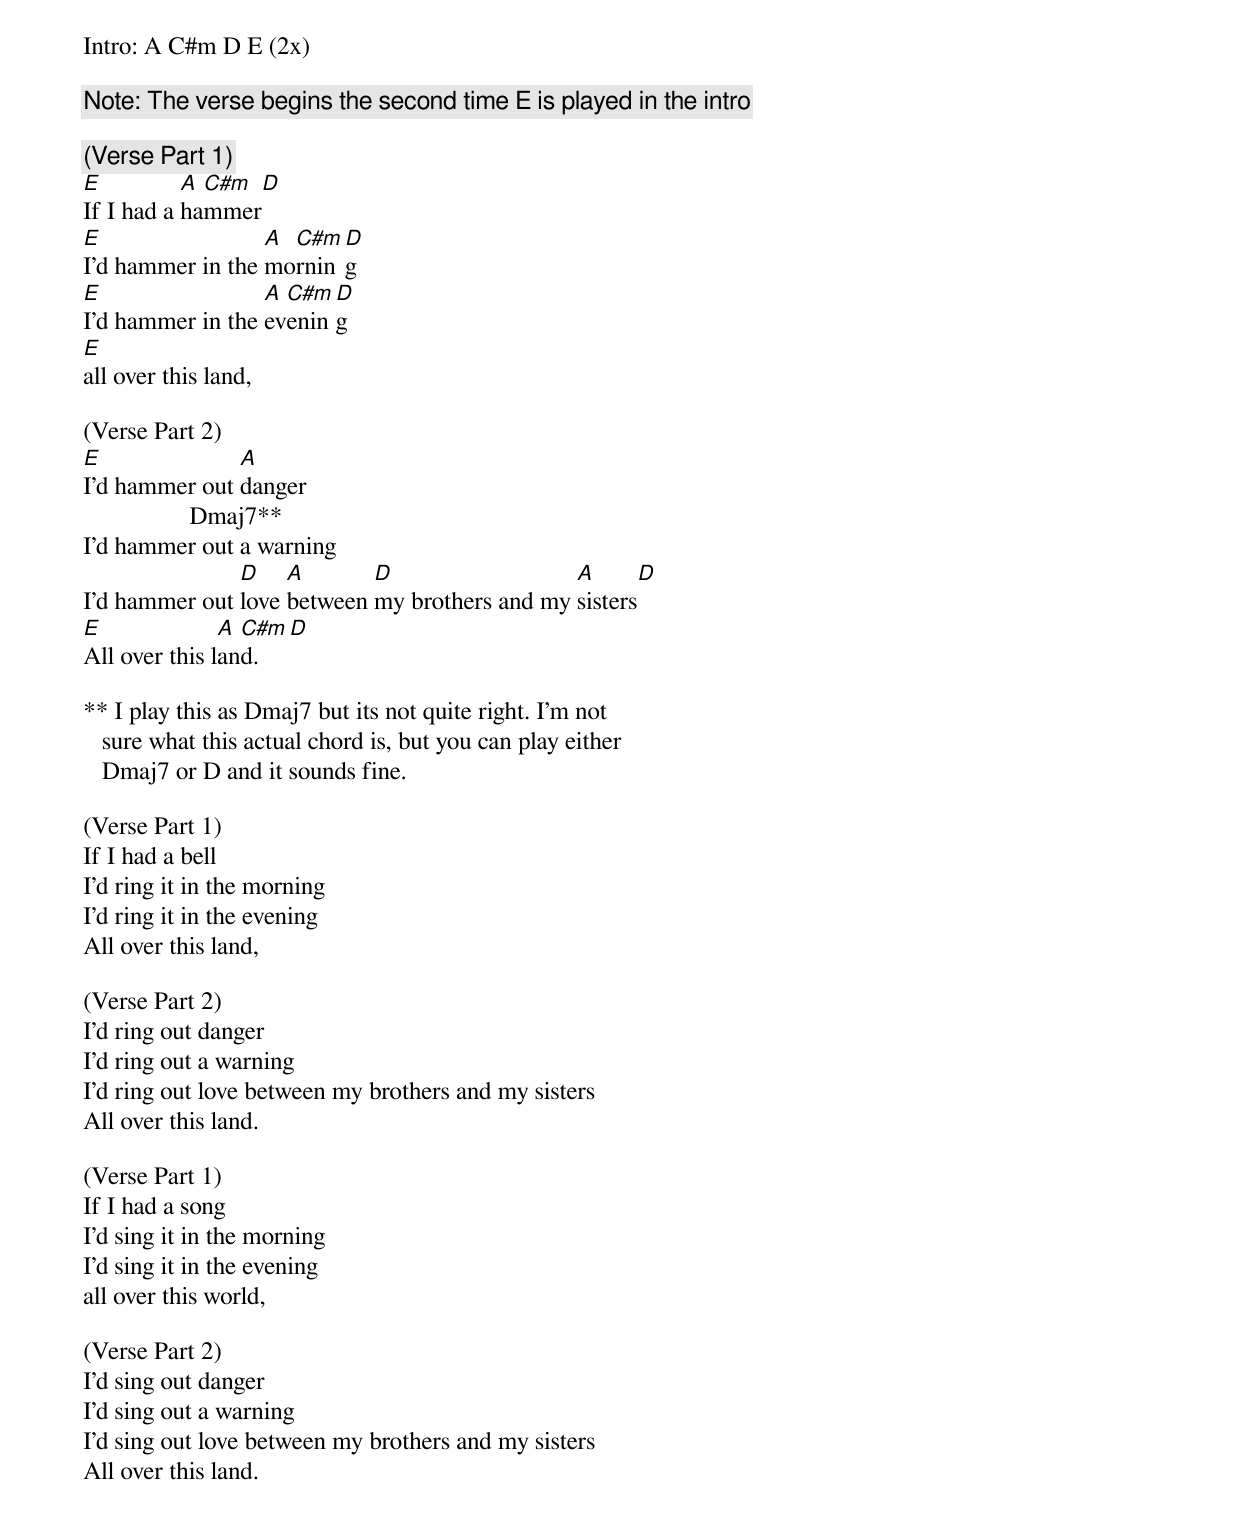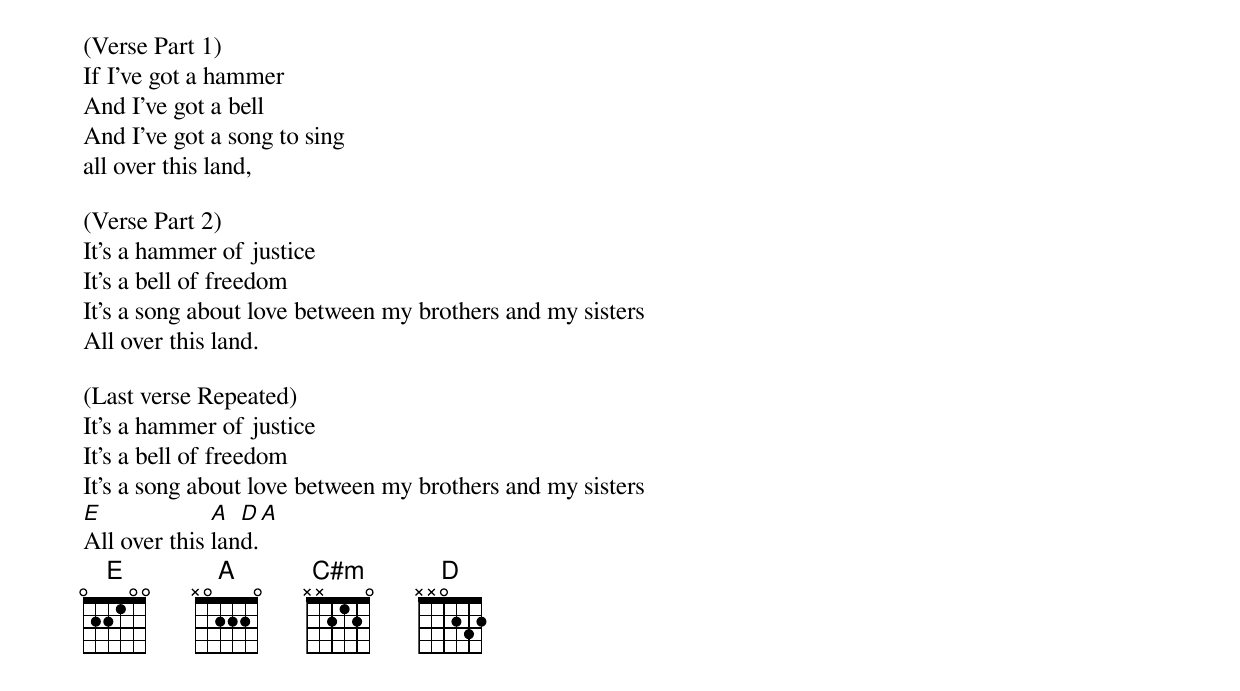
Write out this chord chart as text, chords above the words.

Intro: A C#m D E (2x)

Note: The verse begins the second time E is played in the intro

(Verse Part 1)
E          A C#m D
If I had a hammer
E                 A C#m D
I'd hammer in the morning
E                 A C#m D
I'd hammer in the evening
E
all over this land,

(Verse Part 2)
E              A
I'd hammer out danger
                 Dmaj7**
I'd hammer out a warning
               D    A       D                  A          D
I'd hammer out love between my brothers and my sisters
E              A C#m D
All over this land.

** I play this as Dmaj7 but its not quite right. I'm not
   sure what this actual chord is, but you can play either
   Dmaj7 or D and it sounds fine.

(Verse Part 1)
If I had a bell
I'd ring it in the morning
I'd ring it in the evening
All over this land,

(Verse Part 2)
I'd ring out danger
I'd ring out a warning
I'd ring out love between my brothers and my sisters
All over this land.

(Verse Part 1)
If I had a song
I'd sing it in the morning
I'd sing it in the evening
all over this world,

(Verse Part 2)
I'd sing out danger
I'd sing out a warning
I'd sing out love between my brothers and my sisters
All over this land.

(Verse Part 1)
If I've got a hammer
And I've got a bell
And I've got a song to sing
all over this land,

(Verse Part 2)
It's a hammer of justice
It's a bell of freedom
It's a song about love between my brothers and my sisters
All over this land.

(Last verse Repeated)
It's a hammer of justice
It's a bell of freedom
It's a song about love between my brothers and my sisters
E             A  D  A
All over this land.
